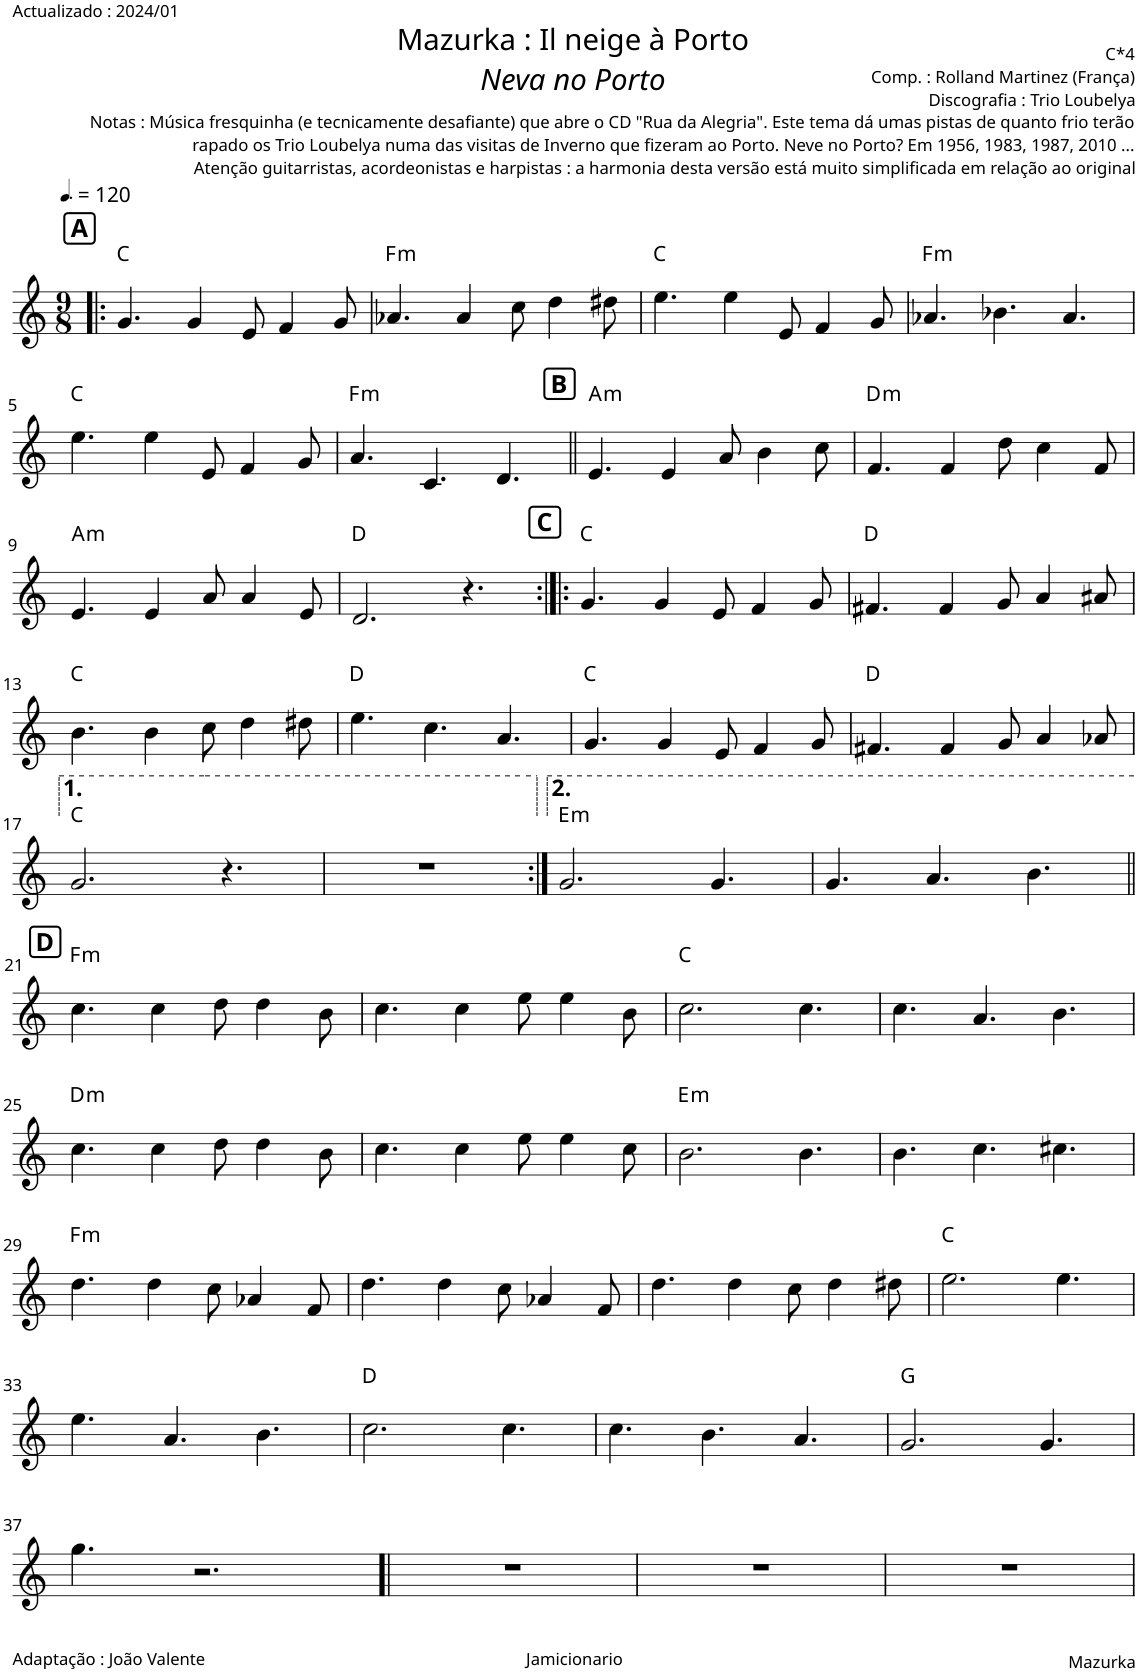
**kern	**harte
*part1	*part1
*staff1	*
*I"Piano	*
*I'Pno.	*
*clefG2	*
*k[]	*
*M9/8	*
*MM180	*
!!LO:REH:place=s1:a:B:cj:fs=12:t=A
=1!|:	=1!|:
4.g/	C:maj
4g/	.
8e/	.
4f/	.
8g/	.
=2	=2
!	!LO:H:kt=m
4.a-X/	F:min
4a-/	.
8cc\	.
4dd\	.
8dd#X\	.
=3	=3
4.ee\	C:maj
4ee\	.
8e/	.
4f/	.
8g/	.
=4	=4
!	!LO:H:kt=m
4.a-X/	F:min
4.b-X\	.
4.a-/	.
!!LO:LB:g=z
=5	=5
4.ee\	C:maj
4ee\	.
8e/	.
4f/	.
8g/	.
=6	=6
!	!LO:H:kt=m
4.a/	F:min
4.c/	.
4.d/	.
!!LO:REH:place=s1:a:B:cj:fs=12:t=B
=7||	=7||
!	!LO:H:kt=m
4.e/	A:min
4e/	.
8a/	.
4b\	.
8cc\	.
=8	=8
!	!LO:H:kt=m
4.f/	D:min
4f/	.
8dd\	.
4cc\	.
8f/	.
!!LO:LB:g=z
=9	=9
!	!LO:H:kt=m
4.e/	A:min
4e/	.
8a/	.
4a/	.
8e/	.
=10	=10
2.d/	D:maj
4.r	.
!!LO:REH:place=s1:a:B:cj:fs=12:t=C
=11:|!|:	=11:|!|:
4.g/	C:maj
4g/	.
8e/	.
4f/	.
8g/	.
=12	=12
4.f#X/	D:maj
4f#/	.
8g/	.
4a/	.
8a#X/	.
!!LO:LB:g=z
=13	=13
4.b\	C:maj
4b\	.
8cc\	.
4dd\	.
8dd#X\	.
=14	=14
4.ee\	D:maj
4.cc\	.
4.a/	.
=15	=15
4.g/	C:maj
4g/	.
8e/	.
4f/	.
8g/	.
=16	=16
4.f#X/	D:maj
4f#/	.
8g/	.
4a/	.
8a-X/	.
!!LO:LB:g=z
=17	=17
2.g/	C:maj
4.r	.
=18	=18
8%9r	.
=19:|!	=19:|!
!	!LO:H:kt=m
2.g/	E:min
4.g/	.
=20	=20
4.g/	.
4.a/	.
4.b\	.
!!LO:LB:g=z
!!LO:REH:place=s1:a:B:cj:fs=12:t=D
=21||	=21||
!	!LO:H:kt=m
4.cc\	F:min
4cc\	.
8dd\	.
4dd\	.
8b\	.
=22	=22
4.cc\	.
4cc\	.
8ee\	.
4ee\	.
8b\	.
=23	=23
2.cc\	C:maj
4.cc\	.
=24	=24
4.cc\	.
4.a/	.
4.b\	.
!!LO:LB:g=z
=25	=25
!	!LO:H:kt=m
4.cc\	D:min
4cc\	.
8dd\	.
4dd\	.
8b\	.
=26	=26
4.cc\	.
4cc\	.
8ee\	.
4ee\	.
8cc\	.
=27	=27
!	!LO:H:kt=m
2.b\	E:min
4.b\	.
=28	=28
4.b\	.
4.cc\	.
4.cc#X\	.
!!LO:LB:g=z
=29	=29
!	!LO:H:kt=m
4.dd\	F:min
4dd\	.
8cc\	.
4a-X/	.
8f/	.
=30	=30
4.dd\	.
4dd\	.
8cc\	.
4a-X/	.
8f/	.
=31	=31
4.dd\	.
4dd\	.
8cc\	.
4dd\	.
8dd#X\	.
=32	=32
2.ee\	C:maj
4.ee\	.
!!LO:LB:g=z
=33	=33
4.ee\	.
4.a/	.
4.b\	.
=34	=34
2.cc\	D:maj
4.cc\	.
=35	=35
4.cc\	.
4.b\	.
4.a/	.
=36	=36
2.g/	G:maj
4.g/	.
!!LO:LB:g=z
=37	=37
4.gg\	.
2.r	.
=38!|	=38!|
8%9r	.
=39	=39
8%9r	.
=40	=40
8%9r	.
=	=
*-	*-
